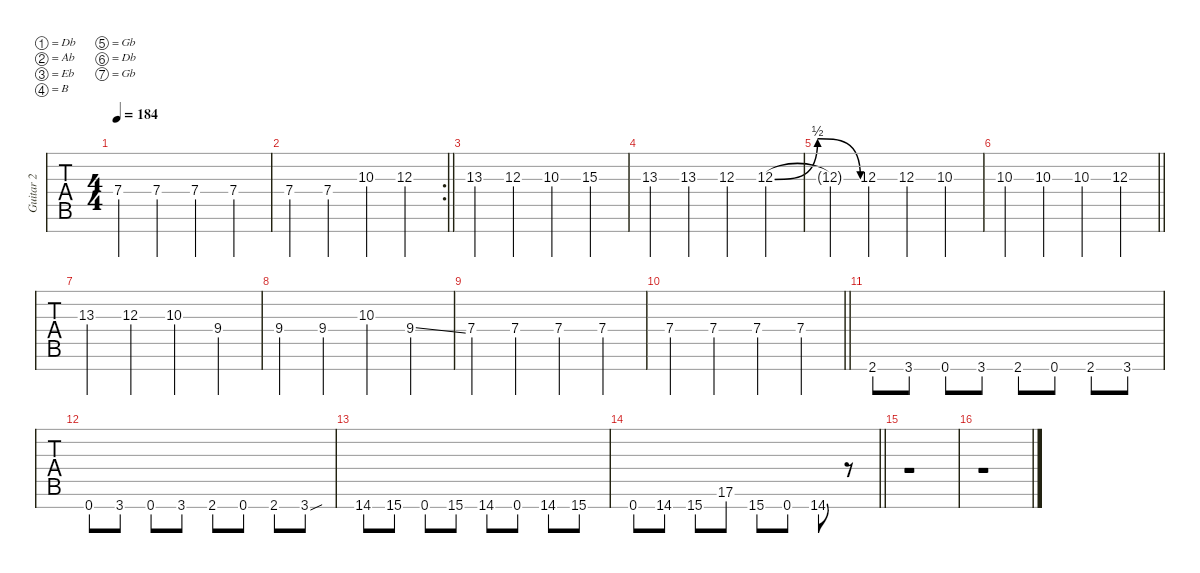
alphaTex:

\defaultSystemsLayout 2
\hideDynamics
\bracketExtendMode nobrackets
\multiTrackTrackNamePolicy allsystems
\firstSystemTrackNameMode fullname
\otherSystemsTrackNameMode fullname
\track ("Guitar 2" "Gtr. 2") {mute instrument overdrivenguitar}
\staff {tabs}
\tuning (Db4 Ab3 Eb3 B2 Gb2 Db2 Gb1)
\ts (4 4)
\tempo 184
\clef g2
\ks c
7.4{acc #}.4{dy mf} 7.4{acc #}.4 7.4{acc #}.4 7.4{acc #}.4 |
\rc 2
\barLineRight lightlight
7.4{acc #}.4 7.4{acc #}.4 10.3{acc #}.4 12.3{acc #}.4 |
13.3.4 12.3{acc #}.4 10.3{acc #}.4 15.3{acc #}.4 |
13.3.4 13.3.4 12.3{acc #}.4 12.3{be (bendrelease 11.4 0 16.2 2 27 2 30 0) acc #}.4 |
12.3{t acc #}.4 12.3{acc #}.4 12.3{acc #}.4 10.3{acc #}.4 |
\barLineRight lightlight
10.3{acc #}.4 10.3{acc #}.4 10.3{acc #}.4 12.3{acc #}.4 |
13.3.4 12.3{acc #}.4 10.3{acc #}.4 9.4{acc #}.4 |
9.4{acc #}.4 9.4{acc #}.4 10.3{acc #}.4 9.4{ss acc #}.4 |
7.4{acc #}.4 7.4{acc #}.4 7.4{acc #}.4 7.4{acc #}.4 |
\barLineRight lightlight
7.4{acc #}.4 7.4{acc #}.4 7.4{acc #}.4 7.4{acc #}.4 |
2.7{acc #}.8{instrument overdrivenguitar} 3.7.8 0.7{acc #}.8 3.7.8 2.7{acc #}.8 0.7{acc #}.8 2.7{acc #}.8 3.7.8 |
0.7{acc #}.8 3.7.8 0.7{acc #}.8 3.7.8 2.7{acc #}.8 0.7{acc #}.8 2.7{acc #}.8 3.7{sou}.8 |
14.7{acc #}.8 15.7.8 0.7{acc #}.8 15.7.8 14.7{acc #}.8 0.7{acc #}.8 14.7{acc #}.8 15.7.8 |
\barLineRight lightlight
0.7{acc #}.8 14.7{acc #}.8 15.7.8 17.6{acc #}.8 15.7.8 0.7{acc #}.8 14.7{acc #}.8 r.8 |
r.1 |
r.1
